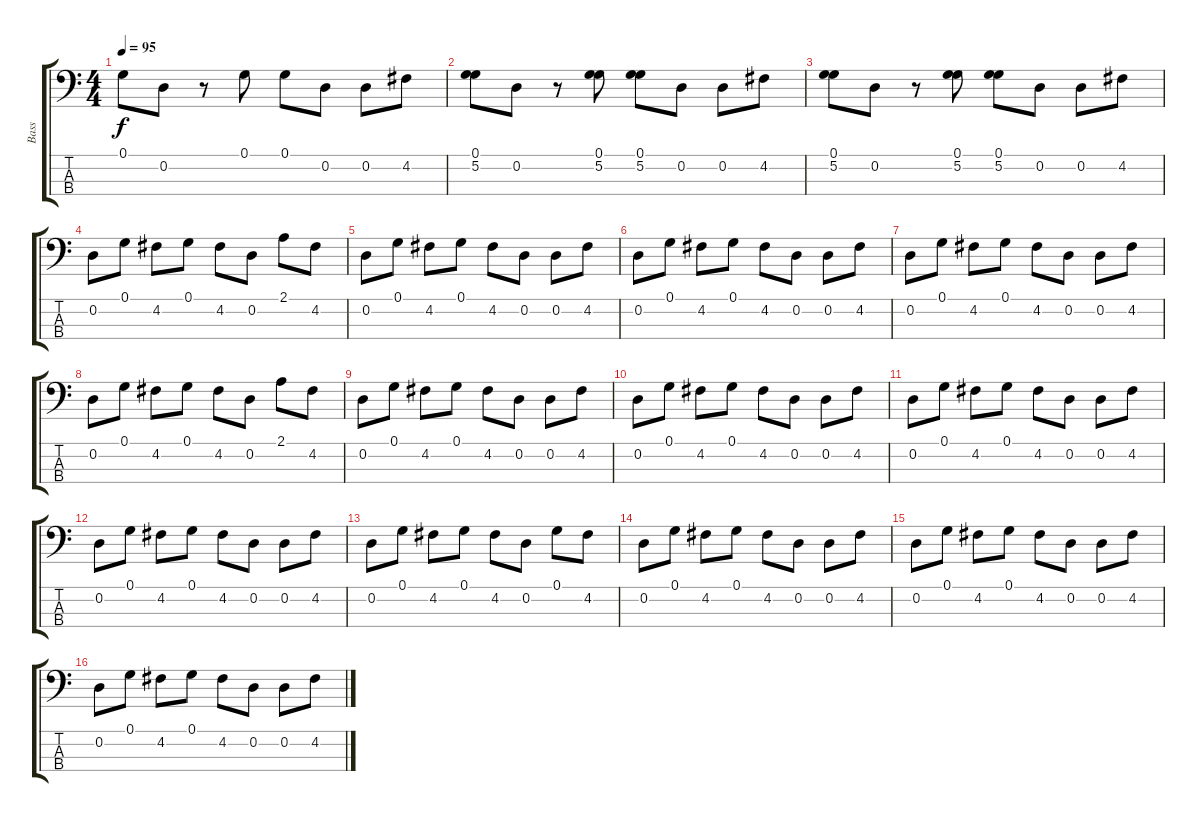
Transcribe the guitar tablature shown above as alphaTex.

\track ("Bass" "Bass") {instrument electricbassfinger}
\staff {score tabs}
\tuning (G2 D2 A1 E1) {hide}
\ts (4 4)
\tempo 95
\clef f4
\ks c
0.1.8{dy f} 0.2.8 r.8 0.1.8 0.1.8 0.2.8 0.2.8 4.2.8 |
(0.1 5.2).8 0.2.8 r.8 (0.1 5.2).8 (0.1 5.2).8 0.2.8 0.2.8 4.2.8 |
(0.1 5.2).8 0.2.8 r.8 (0.1 5.2).8 (0.1 5.2).8 0.2.8 0.2.8 4.2.8 |
0.2.8 0.1.8 4.2.8 0.1.8 4.2.8 0.2.8 2.1.8 4.2.8 |
0.2.8 0.1.8 4.2.8 0.1.8 4.2.8 0.2.8 0.2.8 4.2.8 |
0.2.8 0.1.8 4.2.8 0.1.8 4.2.8 0.2.8 0.2.8 4.2.8 |
0.2.8 0.1.8 4.2.8 0.1.8 4.2.8 0.2.8 0.2.8 4.2.8 |
0.2.8 0.1.8 4.2.8 0.1.8 4.2.8 0.2.8 2.1.8 4.2.8 |
0.2.8 0.1.8 4.2.8 0.1.8 4.2.8 0.2.8 0.2.8 4.2.8 |
0.2.8 0.1.8 4.2.8 0.1.8 4.2.8 0.2.8 0.2.8 4.2.8 |
0.2.8 0.1.8 4.2.8 0.1.8 4.2.8 0.2.8 0.2.8 4.2.8 |
0.2.8 0.1.8 4.2.8 0.1.8 4.2.8 0.2.8 0.2.8 4.2.8 |
0.2.8 0.1.8 4.2.8 0.1.8 4.2.8 0.2.8 0.1.8 4.2.8 |
0.2.8 0.1.8 4.2.8 0.1.8 4.2.8 0.2.8 0.2.8 4.2.8 |
0.2.8 0.1.8 4.2.8 0.1.8 4.2.8 0.2.8 0.2.8 4.2.8 |
0.2.8 0.1.8 4.2.8 0.1.8 4.2.8 0.2.8 0.2.8 4.2.8
